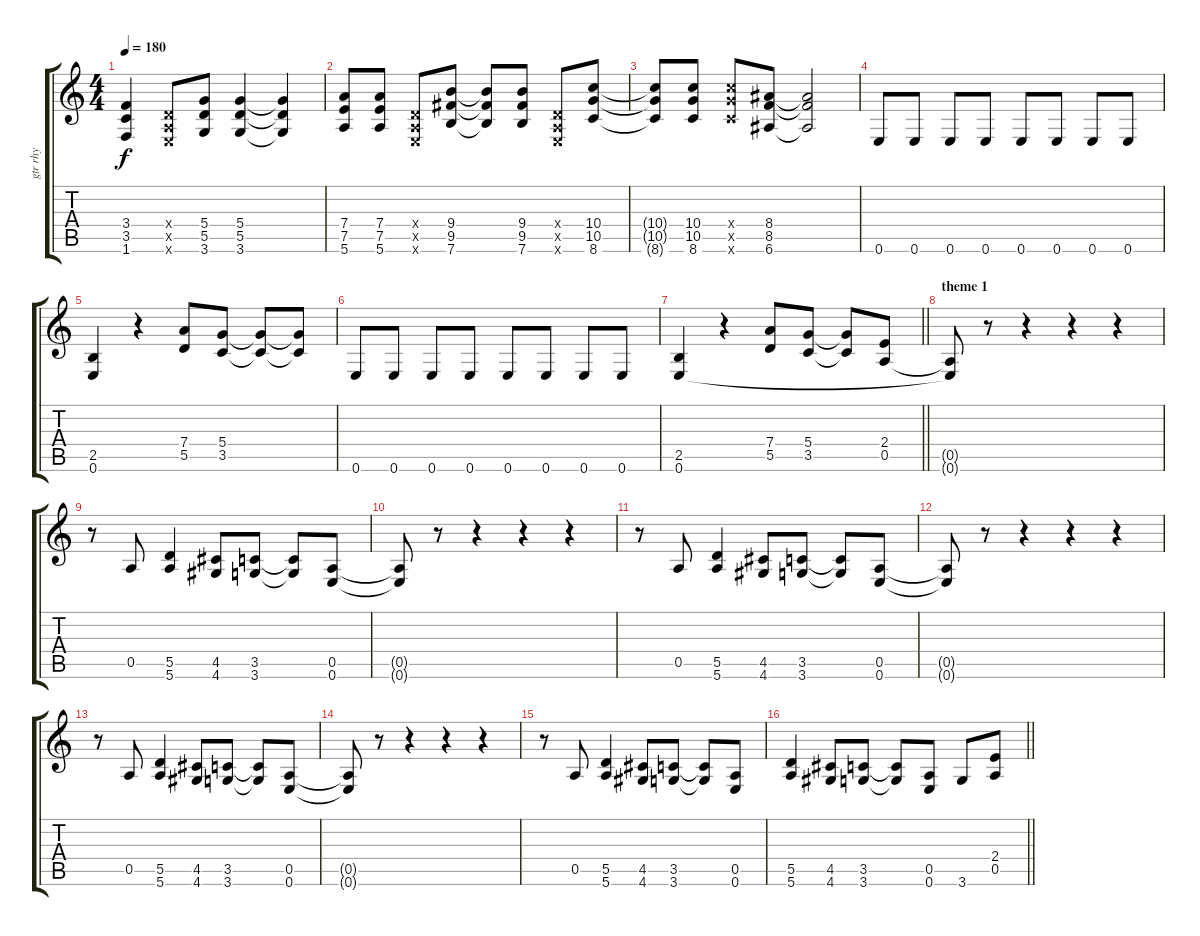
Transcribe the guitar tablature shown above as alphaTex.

\track ("gtr rhy" "gtr rhy") {instrument distortionguitar}
\staff {score tabs}
\tuning (E4 B3 G3 D3 A2 E2) {hide}
\ts (4 4)
\tempo 180
\clef g2
\ks c
(3.4 3.5 1.6).4{dy f} (0.4{x} 0.5{x} 0.6{x}).8 (5.4 5.5 3.6).8 (5.4 5.5 3.6).4 (5.4{t} 5.5{t} 3.6{t}).4 |
(7.4 7.5 5.6).8 (7.4 7.5 5.6).8 (0.4{x} 0.5{x} 0.6{x}).8 (9.4 9.5 7.6).8 (9.4{t} 9.5{t} 7.6{t}).8 (9.4 9.5 7.6).8 (0.4{x} 0.5{x} 0.6{x}).8 (10.4 10.5 8.6).8 |
(10.4{t} 10.5{t} 8.6{t}).8 (10.4 10.5 8.6).8 (10.4{x} 10.5{x} 8.6{x}).8 (8.4 8.5 6.6).8 (8.4{t} 8.5{t} 6.6{t}).2 |
0.6.8 0.6.8 0.6.8 0.6.8 0.6.8 0.6.8 0.6.8 0.6.8 |
(2.5 0.6).4 r.4 (7.4 5.5).8 (5.4 3.5).8 (5.4{t} 3.5{t}).8 (5.4{t} 3.5{t}).8 |
0.6.8 0.6.8 0.6.8 0.6.8 0.6.8 0.6.8 0.6.8 0.6.8 |
\barLineRight lightlight
(2.5 0.6).4 r.4 (7.4 5.5).8 (5.4 3.5).8 (5.4{t} 3.5{t}).8 (2.4 0.5).8 |
\section ("" "theme 1")
(0.5{t} 0.6{t}).8 r.8 r.4 r.4 r.4 |
r.8 0.5.8 (5.5 5.6).4 (4.5 4.6).8 (3.5 3.6).8 (3.5{t} 3.6{t}).8 (0.5 0.6).8 |
(0.5{t} 0.6{t}).8 r.8 r.4 r.4 r.4 |
r.8 0.5.8 (5.5 5.6).4 (4.5 4.6).8 (3.5 3.6).8 (3.5{t} 3.6{t}).8 (0.5 0.6).8 |
(0.5{t} 0.6{t}).8 r.8 r.4 r.4 r.4 |
r.8 0.5.8 (5.5 5.6).4 (4.5 4.6).8 (3.5 3.6).8 (3.5{t} 3.6{t}).8 (0.5 0.6).8 |
(0.5{t} 0.6{t}).8 r.8 r.4 r.4 r.4 |
r.8 0.5.8 (5.5 5.6).4 (4.5 4.6).8 (3.5 3.6).8 (3.5{t} 3.6{t}).8 (0.5 0.6).8 |
\barLineRight lightlight
(5.5 5.6).4 (4.5 4.6).8 (3.5 3.6).8 (3.5{t} 3.6{t}).8 (0.5 0.6).8 3.6.8 (2.4 0.5).8
